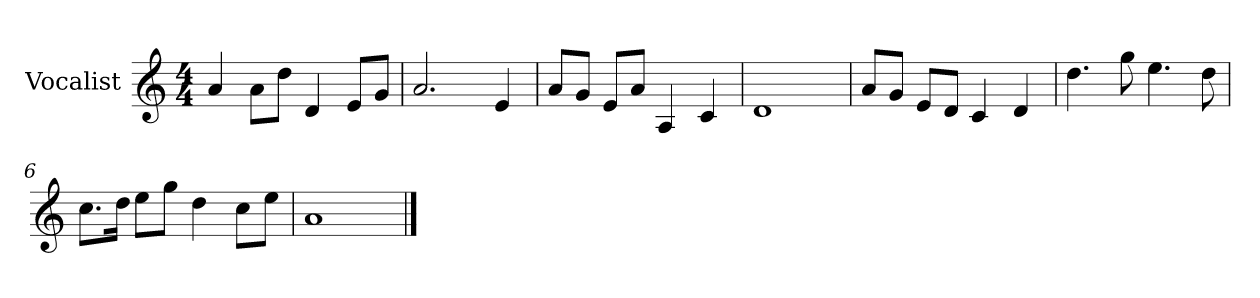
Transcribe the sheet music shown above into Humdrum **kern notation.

**kern
*part1
*staff1
*I"Vocalist
*k[]
*C:
*M4/4
=
4a
8aL
8ddJ
4d
8eL
8gJ
=1
2.a
4e
=2
8aL
8gJ
8eL
8aJ
4A
4c
=3
1d
=4
8aL
8gJ
8eL
8dJ
4c
4d
=5
4.dd
8gg
4.ee
8dd
=6
8.ccL
16ddJk
8eeL
8ggJ
4dd
8ccL
8eeJ
=7
1a
==
*-
